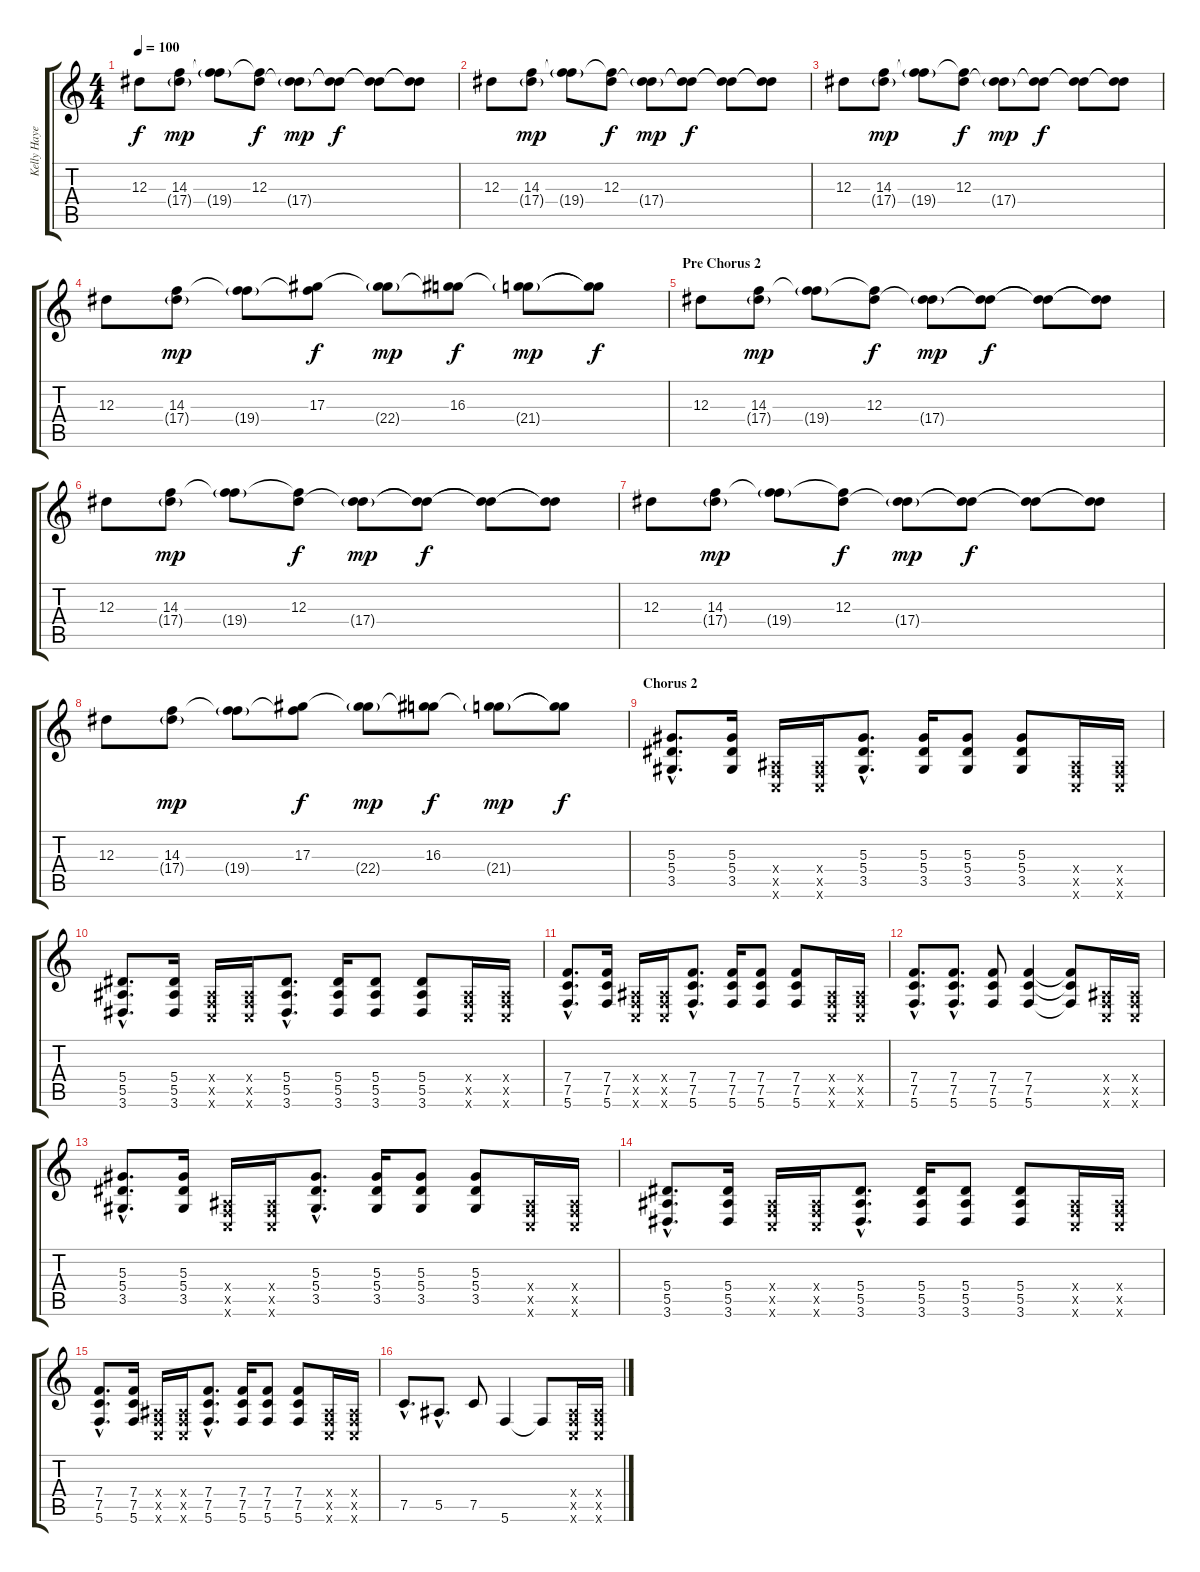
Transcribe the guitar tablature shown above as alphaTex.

\track ("Kelly Hayes (Rhythm Guitar)" "Kelly Haye") {instrument distortionguitar}
\staff {score tabs}
\tuning (C4 G3 Eb3 Bb2 F2 C2) {hide}
\ts (4 4)
\tempo 100
\clef g2
\ks c
12.3.8{dy f} (14.3 17.4{g}).8{dy mp} (14.3{t} 19.4{g}).8 (12.3 19.4{t}).8{dy f} (12.3{t} 17.4{g}).8{dy mp} (12.3{t} 17.4{t}).8{dy f} (12.3{t} 17.4{t}).8 (12.3{t} 17.4{t}).8 |
12.3.8 (14.3 17.4{g}).8{dy mp} (14.3{t} 19.4{g}).8 (12.3 19.4{t}).8{dy f} (12.3{t} 17.4{g}).8{dy mp} (12.3{t} 17.4{t}).8{dy f} (12.3{t} 17.4{t}).8 (12.3{t} 17.4{t}).8 |
12.3.8 (14.3 17.4{g}).8{dy mp} (14.3{t} 19.4{g}).8 (12.3 19.4{t}).8{dy f} (12.3{t} 17.4{g}).8{dy mp} (12.3{t} 17.4{t}).8{dy f} (12.3{t} 17.4{t}).8 (12.3{t} 17.4{t}).8 |
12.3.8 (14.3 17.4{g}).8{dy mp} (14.3{t} 19.4{g}).8 (17.3 19.4{t}).8{dy f} (17.3{t} 22.4{g}).8{dy mp} (16.3 22.4{t}).8{dy f} (16.3{t} 21.4{g}).8{dy mp} (16.3{t} 21.4{t}).8{dy f} |
\section ("" "Pre Chorus 2")
12.3.8 (14.3 17.4{g}).8{dy mp} (14.3{t} 19.4{g}).8 (12.3 19.4{t}).8{dy f} (12.3{t} 17.4{g}).8{dy mp} (12.3{t} 17.4{t}).8{dy f} (12.3{t} 17.4{t}).8 (12.3{t} 17.4{t}).8 |
12.3.8 (14.3 17.4{g}).8{dy mp} (14.3{t} 19.4{g}).8 (12.3 19.4{t}).8{dy f} (12.3{t} 17.4{g}).8{dy mp} (12.3{t} 17.4{t}).8{dy f} (12.3{t} 17.4{t}).8 (12.3{t} 17.4{t}).8 |
12.3.8 (14.3 17.4{g}).8{dy mp} (14.3{t} 19.4{g}).8 (12.3 19.4{t}).8{dy f} (12.3{t} 17.4{g}).8{dy mp} (12.3{t} 17.4{t}).8{dy f} (12.3{t} 17.4{t}).8 (12.3{t} 17.4{t}).8 |
12.3.8 (14.3 17.4{g}).8{dy mp} (14.3{t} 19.4{g}).8 (17.3 19.4{t}).8{dy f} (17.3{t} 22.4{g}).8{dy mp} (16.3 22.4{t}).8{dy f} (16.3{t} 21.4{g}).8{dy mp} (16.3{t} 21.4{t}).8{dy f} |
\section ("" "Chorus 2")
(5.3{hac} 5.4{hac} 3.5{hac}).8{d} (5.3 5.4 3.5).16 (0.4{x} 0.5{x} 0.6{x}).16 (0.4{x} 0.5{x} 0.6{x}).16 (5.3{hac} 5.4{hac} 3.5{hac}).8{d} (5.3 5.4 3.5).16 (5.3 5.4 3.5).8 (5.3 5.4 3.5).8 (0.4{x} 0.5{x} 0.6{x}).16 (0.4{x} 0.5{x} 0.6{x}).16 |
(5.4{hac} 5.5{hac} 3.6{hac}).8{d} (5.4 5.5 3.6).16 (0.4{x} 0.5{x} 0.6{x}).16 (0.4{x} 0.5{x} 0.6{x}).16 (5.4{hac} 5.5{hac} 3.6{hac}).8{d} (5.4 5.5 3.6).16 (5.4 5.5 3.6).8 (5.4 5.5 3.6).8 (0.4{x} 0.5{x} 0.6{x}).16 (0.4{x} 0.5{x} 0.6{x}).16 |
(7.4{hac} 7.5{hac} 5.6{hac}).8{d} (7.4 7.5 5.6).16 (0.4{x} 0.5{x} 0.6{x}).16 (0.4{x} 0.5{x} 0.6{x}).16 (7.4{hac} 7.5{hac} 5.6{hac}).8{d} (7.4 7.5 5.6).16 (7.4 7.5 5.6).8 (7.4 7.5 5.6).8 (0.4{x} 0.5{x} 0.6{x}).16 (0.4{x} 0.5{x} 0.6{x}).16 |
(7.4{hac} 7.5{hac} 5.6{hac}).8{d} (7.4{hac} 7.5{hac} 5.6{hac}).8{d} (7.4 7.5 5.6).8 (7.4 7.5 5.6).4 (7.4{t} 7.5{t} 5.6{t}).8 (0.4{x} 0.5{x} 0.6{x}).16 (0.4{x} 0.5{x} 0.6{x}).16 |
(5.3{hac} 5.4{hac} 3.5{hac}).8{d} (5.3 5.4 3.5).16 (0.4{x} 0.5{x} 0.6{x}).16 (0.4{x} 0.5{x} 0.6{x}).16 (5.3{hac} 5.4{hac} 3.5{hac}).8{d} (5.3 5.4 3.5).16 (5.3 5.4 3.5).8 (5.3 5.4 3.5).8 (0.4{x} 0.5{x} 0.6{x}).16 (0.4{x} 0.5{x} 0.6{x}).16 |
(5.4{hac} 5.5{hac} 3.6{hac}).8{d} (5.4 5.5 3.6).16 (0.4{x} 0.5{x} 0.6{x}).16 (0.4{x} 0.5{x} 0.6{x}).16 (5.4{hac} 5.5{hac} 3.6{hac}).8{d} (5.4 5.5 3.6).16 (5.4 5.5 3.6).8 (5.4 5.5 3.6).8 (0.4{x} 0.5{x} 0.6{x}).16 (0.4{x} 0.5{x} 0.6{x}).16 |
(7.4{hac} 7.5{hac} 5.6{hac}).8{d} (7.4 7.5 5.6).16 (0.4{x} 0.5{x} 0.6{x}).16 (0.4{x} 0.5{x} 0.6{x}).16 (7.4{hac} 7.5{hac} 5.6{hac}).8{d} (7.4 7.5 5.6).16 (7.4 7.5 5.6).8 (7.4 7.5 5.6).8 (0.4{x} 0.5{x} 0.6{x}).16 (0.4{x} 0.5{x} 0.6{x}).16 |
7.5{hac}.8{d} 5.5{hac}.8{d} 7.5.8 5.6.4 5.6{t}.8 (0.4{x} 0.5{x} 0.6{x}).16 (0.4{x} 0.5{x} 0.6{x}).16
